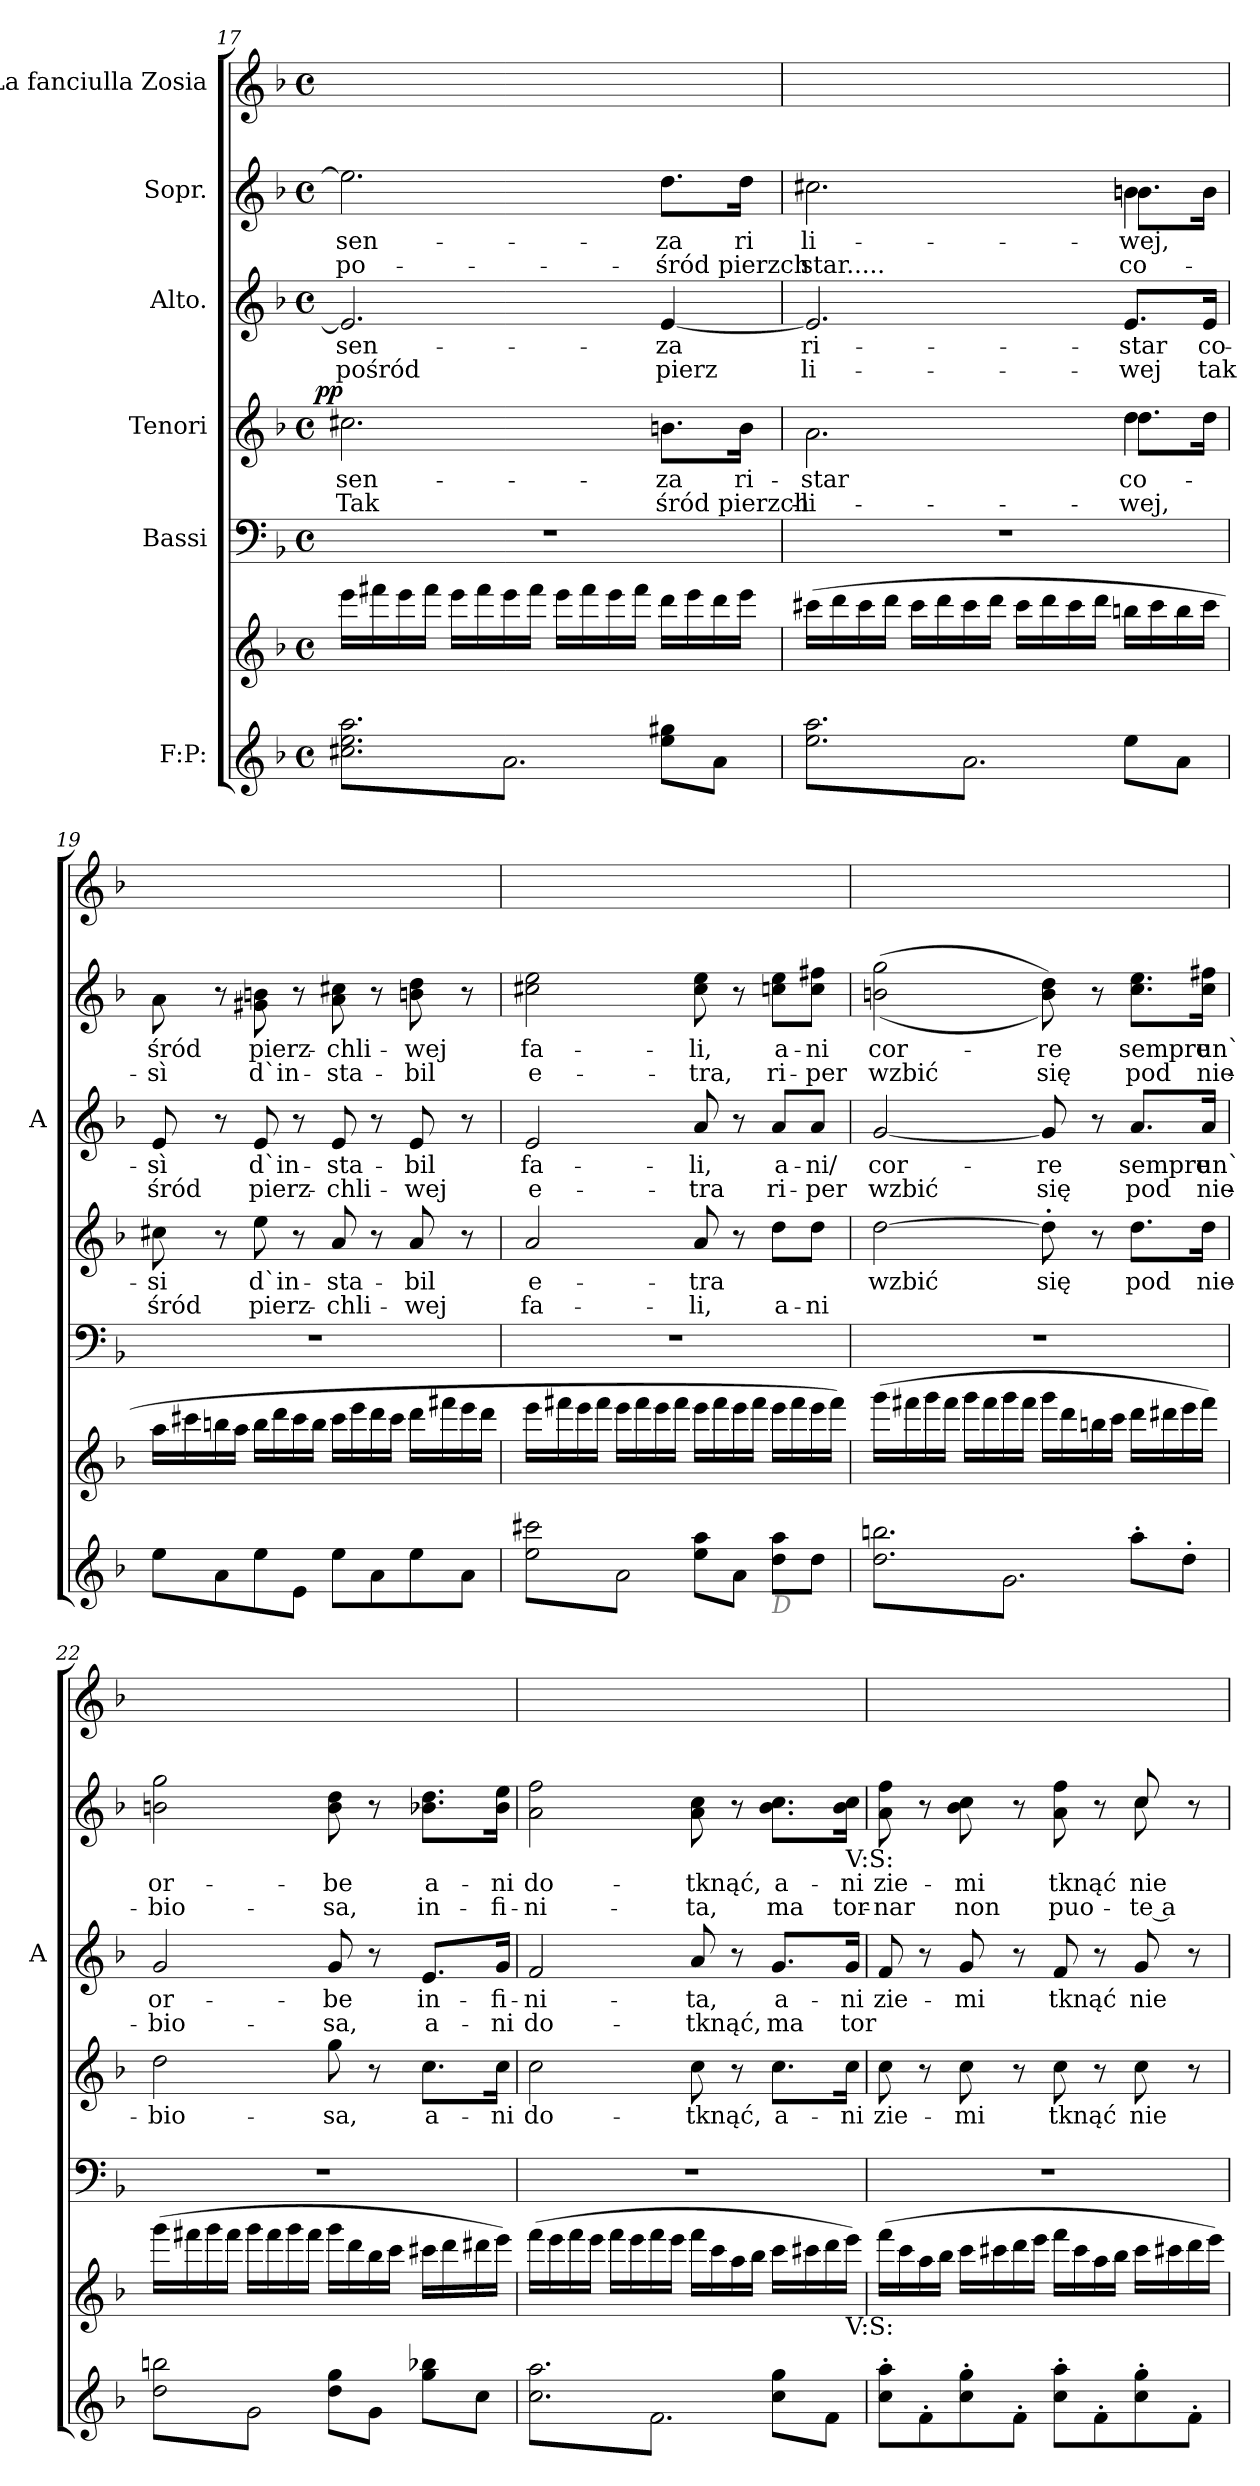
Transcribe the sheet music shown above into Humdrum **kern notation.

**kern	**kern	**kern	**kern	**text	**text	**dynam	**kern	**text	**text	**kern	**text	**text	**kern
*part6	*part6	*part5	*part4	*part4	*part4	*part4	*part3	*part3	*part3	*part2	*part2	*part2	*part1
*staff7	*staff6	*staff5	*staff4	*staff4	*staff4	*staff4	*staff3	*staff3	*staff3	*staff2	*staff2	*staff2	*staff1
*I"F:P:	*	*I"Bassi	*I"Tenori	*	*	*	*I"Alto.	*	*	*I"Sopr.	*	*	*I"La fanciulla Zosia
*	*	*	*	*	*	*	*I'A	*	*	*	*	*	*
*clefG2	*clefG2	*clefF4	*	*	*	*	*clefG2	*	*	*clefG2	*	*	*clefG2
*	*	*	*ITrd8c12	*	*	*	*	*	*	*	*	*	*
*k[b-]	*k[b-]	*k[b-]	*k[b-]	*	*	*	*k[b-]	*	*	*k[b-]	*	*	*k[b-]
*M4/4	*M4/4	*M4/4	*M4/4	*	*	*	*M4/4	*	*	*M4/4	*	*	*M4/4
*met(c)	*met(c)	*met(c)	*met(c)	*	*	*	*met(c)	*	*	*met(c)	*	*	*met(c)
=17	=17	=17	=17	=17	=17	=17	=17	=17	=17	=17	=17	=17	=17
!	!	!	!	!LO:LY:color=red	!	!LO:DY:a:rj	!	!LO:LY:color=red	!LO:LY:i	!	!LO:LY:color=red	!	!
*tremolo	*	*	*	*	*	*	*	*	*	*	*	*	*
8cc#X\ 8ee\ 8aa\L	16eee\LL	1r	2.c#X\	sen-	Tak	pp	2.e/]	sen-	pośród	2.ee\]	sen-	po-	1ryy
.	16fff#X\	.	.	.	.	.	.	.	.	.	.	.	.
8a\	16eee\	.	.	.	.	.	.	.	.	.	.	.	.
.	16fff#\JJ	.	.	.	.	.	.	.	.	.	.	.	.
8cc#X\ 8ee\ 8aa\	16eee\LL	.	.	.	.	.	.	.	.	.	.	.	.
.	16fff#\	.	.	.	.	.	.	.	.	.	.	.	.
8a\	16eee\	.	.	.	.	.	.	.	.	.	.	.	.
.	16fff#\JJ	.	.	.	.	.	.	.	.	.	.	.	.
8cc#X\ 8ee\ 8aa\	16eee\LL	.	.	.	.	.	.	.	.	.	.	.	.
.	16fff#\	.	.	.	.	.	.	.	.	.	.	.	.
8a\J	16eee\	.	.	.	.	.	.	.	.	.	.	.	.
*Xtremolo	*	*	*	*	*	*	*	*	*	*	*	*	*
.	16fff#\JJ	.	.	.	.	.	.	.	.	.	.	.	.
!	!	!	!	!LO:LY:color=red	!	!	!	!LO:LY:color=red	!LO:LY:i	!	!LO:LY:color=red	!	!
8ee\ 8gg#X\L	16ddd\LL	.	8.Bn\L	-za	śród	.	[4e/	-za	pierz	8.dd\L	-za	śród	.
.	16eee\	.	.	.	.	.	.	.	.	.	.	.	.
8a\J	16ddd\	.	.	.	.	.	.	.	.	.	.	.	.
!	!	!	!	!LO:LY:color=red	!	!	!	!	!	!	!LO:LY:color=red	!	!
.	16eee\JJ	.	16B\Jk	ri-	pierzch-	.	.	.	.	16dd\Jk	ri	pierzch	.
=18	=18	=18	=18	=18	=18	=18	=18	=18	=18	=18	=18	=18	=18
!	!	!	!	!LO:LY:color=red	!	!	!	!LO:LY:color=red	!	!	!	!LO:LY:color=red	!
*	*	*	*^	*	*	*	*	*	*	*^	*	*	*
*tremolo	*	*	*	*	*	*	*	*	*	*	*	*	*	*	*
8ee\ 8aa\L	(16ccc#X\LL	1r	2.A\	2.ryy	-star	-li-	.	2.e/]	ri-	li-	2.cc#X\	2.ryy	li-	star.....	1ryy
.	16ddd\	.	.	.	.	.	.	.	.	.	.	.	.	.	.
8a\	16ccc#\	.	.	.	.	.	.	.	.	.	.	.	.	.	.
.	16ddd\JJ	.	.	.	.	.	.	.	.	.	.	.	.	.	.
8ee\ 8aa\	16ccc#\LL	.	.	.	.	.	.	.	.	.	.	.	.	.	.
.	16ddd\	.	.	.	.	.	.	.	.	.	.	.	.	.	.
8a\	16ccc#\	.	.	.	.	.	.	.	.	.	.	.	.	.	.
.	16ddd\JJ	.	.	.	.	.	.	.	.	.	.	.	.	.	.
8ee\ 8aa\	16ccc#\LL	.	.	.	.	.	.	.	.	.	.	.	.	.	.
.	16ddd\	.	.	.	.	.	.	.	.	.	.	.	.	.	.
8a\J	16ccc#\	.	.	.	.	.	.	.	.	.	.	.	.	.	.
*Xtremolo	*	*	*	*	*	*	*	*	*	*	*	*	*	*	*
.	16ddd\JJ	.	.	.	.	.	.	.	.	.	.	.	.	.	.
!	!	!	!	!	!LO:LY:color=red	!	!	!	!LO:LY:color=red	!	!	!	!	!LO:LY:color=red	!
8ee\L	16bbn\LL	.	4d\	8.di\L	co-	-wej,	.	8.e/L	-star	-wej	4bn\	8.bni\L	-wej,	co-	.
.	16ccc#\	.	.	.	.	.	.	.	.	.	.	.	.	.	.
8a\J	16bb\	.	.	.	.	.	.	.	.	.	.	.	.	.	.
!	!	!	!	!	!	!	!	!	!LO:LY:color=red	!	!	!	!	!	!
.	16ccc#\JJ	.	.	16di\Jk	.	.	.	16e/Jk	co-	tak	.	16bi\Jk	.	.	.
=19	=19	=19	=19	=19	=19	=19	=19	=19	=19	=19	=19	=19	=19	=19	=19
!	!	!	!	!	!LO:LY:color=red	!	!	!	!LO:LY:color=red	!	!	!	!	!LO:LY:color=red	!
*	*	*	*v	*v	*	*	*	*	*	*	*v	*v	*	*	*
8ee\L	16aa\LL	1r	8c#X\	-si	śród	.	8e/	-sì	śród	8a\	śród	-sì	1ryy
.	16ccc#X\	.	.	.	.	.	.	.	.	.	.	.	.
8a\	16bbn\	.	8r	.	.	.	8r	.	.	8r	.	.	.
.	16aa\JJ	.	.	.	.	.	.	.	.	.	.	.	.
!	!	!	!	!LO:LY:color=red	!LO:LY:i	!	!	!LO:LY:color=red	!LO:LY:i	!	!	!LO:LY:color=red	!
8ee\	16bb\LL	.	8e\	d`in-	pierz-	.	8e/	d`in-	pierz-	8g#X\ 8bn\	pierz-	d`in-	.
.	16ddd\	.	.	.	.	.	.	.	.	.	.	.	.
8e\J	16ccc#\	.	8r	.	.	.	8r	.	.	8r	.	.	.
.	16bb\JJ	.	.	.	.	.	.	.	.	.	.	.	.
!	!	!	!	!LO:LY:color=red	!LO:LY:i	!	!	!LO:LY:color=red	!LO:LY:i	!	!	!LO:LY:color=red	!
8ee\L	16ccc#\LL	.	8A/	-sta-	-chli-	.	8e/	-sta-	-chli-	8a\ 8cc#X\	-chli-	-sta-	.
.	16eee\	.	.	.	.	.	.	.	.	.	.	.	.
8a\	16ddd\	.	8r	.	.	.	8r	.	.	8r	.	.	.
.	16ccc#\JJ	.	.	.	.	.	.	.	.	.	.	.	.
!	!	!	!	!LO:LY:color=red	!LO:LY:i	!	!	!LO:LY:color=red	!LO:LY:i	!	!	!LO:LY:color=red	!
8ee\	16ddd\LL	.	8A/	-bil	-wej	.	8e/	-bil	-wej	8bn\ 8dd\	-wej	-bil	.
.	16fff#X\	.	.	.	.	.	.	.	.	.	.	.	.
8a\J	16eee\	.	8r	.	.	.	8r	.	.	8r	.	.	.
.	16ddd\JJ	.	.	.	.	.	.	.	.	.	.	.	.
=20	=20	=20	=20	=20	=20	=20	=20	=20	=20	=20	=20	=20	=20
!	!	!	!	!LO:LY:color=red	!LO:LY:i	!	!	!LO:LY:i	!LO:LY:color=red	!	!	!LO:LY:color=red	!
*tremolo	*	*	*	*	*	*	*	*	*	*	*	*	*
8ee\ 8ccc#X\L	16eee\LL	1r	2A/	e-	fa-	.	2e/	fa-	e-	2cc#X\ 2ee\	fa-	e-	1ryy
.	16fff#X\	.	.	.	.	.	.	.	.	.	.	.	.
8a\	16eee\	.	.	.	.	.	.	.	.	.	.	.	.
.	16fff#\JJ	.	.	.	.	.	.	.	.	.	.	.	.
8ee\ 8ccc#X\	16eee\LL	.	.	.	.	.	.	.	.	.	.	.	.
.	16fff#\	.	.	.	.	.	.	.	.	.	.	.	.
8a\J	16eee\	.	.	.	.	.	.	.	.	.	.	.	.
*Xtremolo	*	*	*	*	*	*	*	*	*	*	*	*	*
.	16fff#\JJ	.	.	.	.	.	.	.	.	.	.	.	.
!	!	!	!	!LO:LY:color=red	!LO:LY:i	!	!	!LO:LY:i	!LO:LY:color=red	!	!	!LO:LY:color=red	!
8ee\ 8aa\L	16eee\LL	.	8A/	-tra	-li,	.	8a/	-li,	-tra	8cc#\ 8ee\	-li,	-tra,	.
.	16fff#\	.	.	.	.	.	.	.	.	.	.	.	.
8a\J	16eee\	.	8r	.	.	.	8r	.	.	8r	.	.	.
.	16fff#\JJ	.	.	.	.	.	.	.	.	.	.	.	.
!LO:TX:b:i:color=grey:t=D	!	!	!	!	!	!	!	!	!	!	!	!	!
!	!	!	!	!	!LO:LY:i	!	!	!LO:LY:i	!LO:LY:color=red	!	!	!LO:LY:color=red	!
8dd\ 8aa\L	16eee\LL	.	8d\L	.	a-	.	8a/L	a-	ri-	8ccn\ 8ee\L	a-	ri-	.
.	16fff#\	.	.	.	.	.	.	.	.	.	.	.	.
!	!	!	!	!	!LO:LY:i	!	!	!LO:LY:i	!LO:LY:color=red	!	!	!LO:LY:color=red	!
8dd\J	16eee\	.	8d\J	.	-ni	.	8a/J	-ni/	-per	8cc\ 8ff#X\J	-ni	-per	.
.	16fff#\JJ)	.	.	.	.	.	.	.	.	.	.	.	.
=21	=21	=21	=21	=21	=21	=21	=21	=21	=21	=21	=21	=21	=21
!	!	!	!	!	!	!	!	!LO:LY:color=red	!	!	!LO:LY:color=red	!	!
*tremolo	*	*	*	*	*	*	*	*	*	*	*	*	*
8dd\ 8bbn\L	(16ggg\LL	1r	[2d\	wzbić	.	.	[2g/	cor-	wzbić	(<(>2bn\ 2gg\	cor-	wzbić	1ryy
.	16fff#X\	.	.	.	.	.	.	.	.	.	.	.	.
8g\	16ggg\	.	.	.	.	.	.	.	.	.	.	.	.
.	16fff#\JJ	.	.	.	.	.	.	.	.	.	.	.	.
8dd\ 8bbn\	16ggg\LL	.	.	.	.	.	.	.	.	.	.	.	.
.	16fff#\	.	.	.	.	.	.	.	.	.	.	.	.
8g\	16ggg\	.	.	.	.	.	.	.	.	.	.	.	.
.	16fff#\JJ	.	.	.	.	.	.	.	.	.	.	.	.
!	!	!	!	!LO:LY:i	!	!	!	!LO:LY:color=red	!LO:LY:i	!	!LO:LY:color=red	!	!
8dd\ 8bbn\	16ggg\LL	.	8d'\]	się	.	.	8g/]	-re	się	8b\ 8dd\))	-re	się	.
.	16ddd\	.	.	.	.	.	.	.	.	.	.	.	.
8g\J	16bbn\	.	8r	.	.	.	8r	.	.	8r	.	.	.
*Xtremolo	*	*	*	*	*	*	*	*	*	*	*	*	*
.	16ccc\JJ	.	.	.	.	.	.	.	.	.	.	.	.
!	!	!	!	!LO:LY:i	!	!	!	!LO:LY:color=red	!LO:LY:i	!	!LO:LY:color=red	!	!
8aa'\L	16ddd\LL	.	8.d\L	pod	.	.	8.a/L	sempre	pod	8.cc\ 8.ee\L	sempre	pod	.
.	16ddd#X\	.	.	.	.	.	.	.	.	.	.	.	.
8dd'\J	16eee\	.	.	.	.	.	.	.	.	.	.	.	.
!	!	!	!	!LO:LY:i	!	!	!	!LO:LY:color=red	!LO:LY:i	!	!LO:LY:color=red	!	!
.	16fff#\JJ)	.	16d\Jk	nie-	.	.	16a/Jk	un`	nie-	16cc\ 16ff#X\Jk	un`	nie-	.
=22	=22	=22	=22	=22	=22	=22	=22	=22	=22	=22	=22	=22	=22
!	!	!	!	!LO:LY:i	!	!	!	!LO:LY:color=red	!LO:LY:i	!	!LO:LY:color=red	!	!
*tremolo	*	*	*	*	*	*	*	*	*	*	*	*	*
8dd\ 8bbn\L	(16ggg\LL	1r	2d\	-bio-	.	.	2g/	or-	-bio-	2bn\ 2gg\	or-	-bio-	1ryy
.	16fff#X\	.	.	.	.	.	.	.	.	.	.	.	.
8g\	16ggg\	.	.	.	.	.	.	.	.	.	.	.	.
.	16fff#\JJ	.	.	.	.	.	.	.	.	.	.	.	.
8dd\ 8bbn\	16ggg\LL	.	.	.	.	.	.	.	.	.	.	.	.
.	16fff#\	.	.	.	.	.	.	.	.	.	.	.	.
8g\J	16ggg\	.	.	.	.	.	.	.	.	.	.	.	.
*Xtremolo	*	*	*	*	*	*	*	*	*	*	*	*	*
.	16fff#\JJ	.	.	.	.	.	.	.	.	.	.	.	.
!	!	!	!	!LO:LY:i	!	!	!	!LO:LY:color=red	!LO:LY:i	!	!LO:LY:color=red	!	!
8dd\ 8gg\L	16ggg\LL	.	8g\	-sa,	.	.	8g/	-be	-sa,	8b\ 8dd\	-be	-sa,	.
.	16ddd\	.	.	.	.	.	.	.	.	.	.	.	.
8g\J	16bb-\	.	8r	.	.	.	8r	.	.	8r	.	.	.
.	16ccc\JJ	.	.	.	.	.	.	.	.	.	.	.	.
!	!	!	!	!LO:LY:i	!	!	!	!LO:LY:color=red	!LO:LY:i	!	!	!LO:LY:color=red	!
8gg\ 8bb-X\L	16ccc#X\LL	.	8.c\L	a-	.	.	8.e/L	in-	a-	8.b-X\ 8.dd\L	a-	in-	.
.	16ddd\	.	.	.	.	.	.	.	.	.	.	.	.
8cc\J	16ddd#X\	.	.	.	.	.	.	.	.	.	.	.	.
!	!	!	!	!LO:LY:i	!	!	!	!LO:LY:color=red	!LO:LY:i	!	!	!LO:LY:color=red	!
.	16eee\JJ)	.	16c\Jk	-ni	.	.	16g/Jk	-fi-	-ni	16b-\ 16ee\Jk	-ni	-fi-	.
=23	=23	=23	=23	=23	=23	=23	=23	=23	=23	=23	=23	=23	=23
!	!	!	!	!LO:LY:i	!	!	!	!LO:LY:color=red	!LO:LY:i	!	!	!LO:LY:color=red	!
*tremolo	*	*	*	*	*	*	*	*	*	*	*	*	*
8cc\ 8aa\L	(16fff\LL	1r	2c\	do-	.	.	2f/	-ni-	do-	2a\ 2ff\	do-	-ni-	1ryy
.	16eee\	.	.	.	.	.	.	.	.	.	.	.	.
8f\	16fff\	.	.	.	.	.	.	.	.	.	.	.	.
.	16eee\JJ	.	.	.	.	.	.	.	.	.	.	.	.
8cc\ 8aa\	16fff\LL	.	.	.	.	.	.	.	.	.	.	.	.
.	16eee\	.	.	.	.	.	.	.	.	.	.	.	.
8f\	16fff\	.	.	.	.	.	.	.	.	.	.	.	.
.	16eee\JJ	.	.	.	.	.	.	.	.	.	.	.	.
!	!	!	!	!LO:LY:i	!	!	!	!LO:LY:color=red	!LO:LY:i	!	!	!LO:LY:color=red	!
8cc\ 8aa\	16fff\LL	.	8c\	-tknąć,	.	.	8a/	-ta,	-tknąć,	8a\ 8cc\	-tknąć,	-ta,	.
.	16ccc\	.	.	.	.	.	.	.	.	.	.	.	.
8f\J	16aa\	.	8r	.	.	.	8r	.	.	8r	.	.	.
*Xtremolo	*	*	*	*	*	*	*	*	*	*	*	*	*
.	16bb-\JJ	.	.	.	.	.	.	.	.	.	.	.	.
!	!	!	!	!LO:LY:i	!	!	!	!LO:LY:i	!LO:LY:i:color=red	!	!	!LO:LY:color=red	!
8cc\ 8gg\L	16ccc\LL	.	8.c\L	a-	.	.	8.g/L	a-	ma	8.b-\ 8.cc\L	a-	ma	.
.	16ccc#X\	.	.	.	.	.	.	.	.	.	.	.	.
8f\J	16ddd\	.	.	.	.	.	.	.	.	.	.	.	.
!	!	!	!	!	!	!	!	!	!	!LO:TX:b:t=V&colon;S&colon;	!	!	!
!	!LO:TX:b:t=V&colon;S&colon;	!	!	!	!	!	!	!	!	!	!	!	!
!	!	!	!	!LO:LY:i	!	!	!	!LO:LY:i	!LO:LY:i:color=red	!	!	!LO:LY:color=red	!
.	16eee\JJ)	.	16c\Jk	-ni	.	.	16g/Jk	-ni	tor	16b-\ 16cc\Jk	-ni	tor-	.
=24	=24	=24	=24	=24	=24	=24	=24	=24	=24	=24	=24	=24	=24
!	!	!	!	!	!	!	!	!	!	!	!	!LO:LY:color=red	!
*	*	*	*	*	*	*	*	*	*	*^	*	*	*
8cc'\ 8aa'\L	(16fff\LL	1r	8c\	zie-	.	.	8f/	zie-	.	8a\ 8ff\	2.ryy	zie-	-nar	1ryy
.	16ccc\	.	.	.	.	.	.	.	.	.	.	.	.	.
8f'\	16aa\	.	8r	.	.	.	8r	.	.	8r	.	.	.	.
.	16bb-\JJ	.	.	.	.	.	.	.	.	.	.	.	.	.
!	!	!	!	!LO:LY:i	!	!	!	!LO:LY:i	!	!	!	!	!LO:LY:color=red	!
8cc'\ 8gg'\	16ccc\LL	.	8c\	-mi	.	.	8g/	-mi	.	8b-\ 8cc\	.	-mi	non	.
.	16ccc#X\	.	.	.	.	.	.	.	.	.	.	.	.	.
8f'\J	16ddd\	.	8r	.	.	.	8r	.	.	8r	.	.	.	.
.	16eee\JJ	.	.	.	.	.	.	.	.	.	.	.	.	.
!	!	!	!	!LO:LY:i	!	!	!	!LO:LY:i	!	!	!	!	!LO:LY:color=red	!
8cc'\ 8aa'\L	16fff\LL	.	8c\	tknąć	.	.	8f/	tknąć	.	8a\ 8ff\	.	tknąć	puo-	.
.	16ccc#\	.	.	.	.	.	.	.	.	.	.	.	.	.
8f'\	16aa\	.	8r	.	.	.	8r	.	.	8r	.	.	.	.
.	16bb-\JJ	.	.	.	.	.	.	.	.	.	.	.	.	.
!	!	!	!	!LO:LY:i	!	!	!	!LO:LY:i	!	!	!	!	!LO:LY:color=red	!
8cc'\ 8gg'\	16ccc#\LL	.	8c\	nie	.	.	8g/	nie	.	8cc/	8cc\	nie	-te a	.
.	16ccc#X\	.	.	.	.	.	.	.	.	.	.	.	.	.
8f'\J	16ddd\	.	8r	.	.	.	8r	.	.	8r	8ryy	.	.	.
.	16eee\JJ)	.	.	.	.	.	.	.	.	.	.	.	.	.
*	*	*	*	*	*	*	*	*	*	*v	*v	*	*	*
=	=	=	=	=	=	=	=	=	=	=	=	=	=
*-	*-	*-	*-	*-	*-	*-	*-	*-	*-	*-	*-	*-	*-
